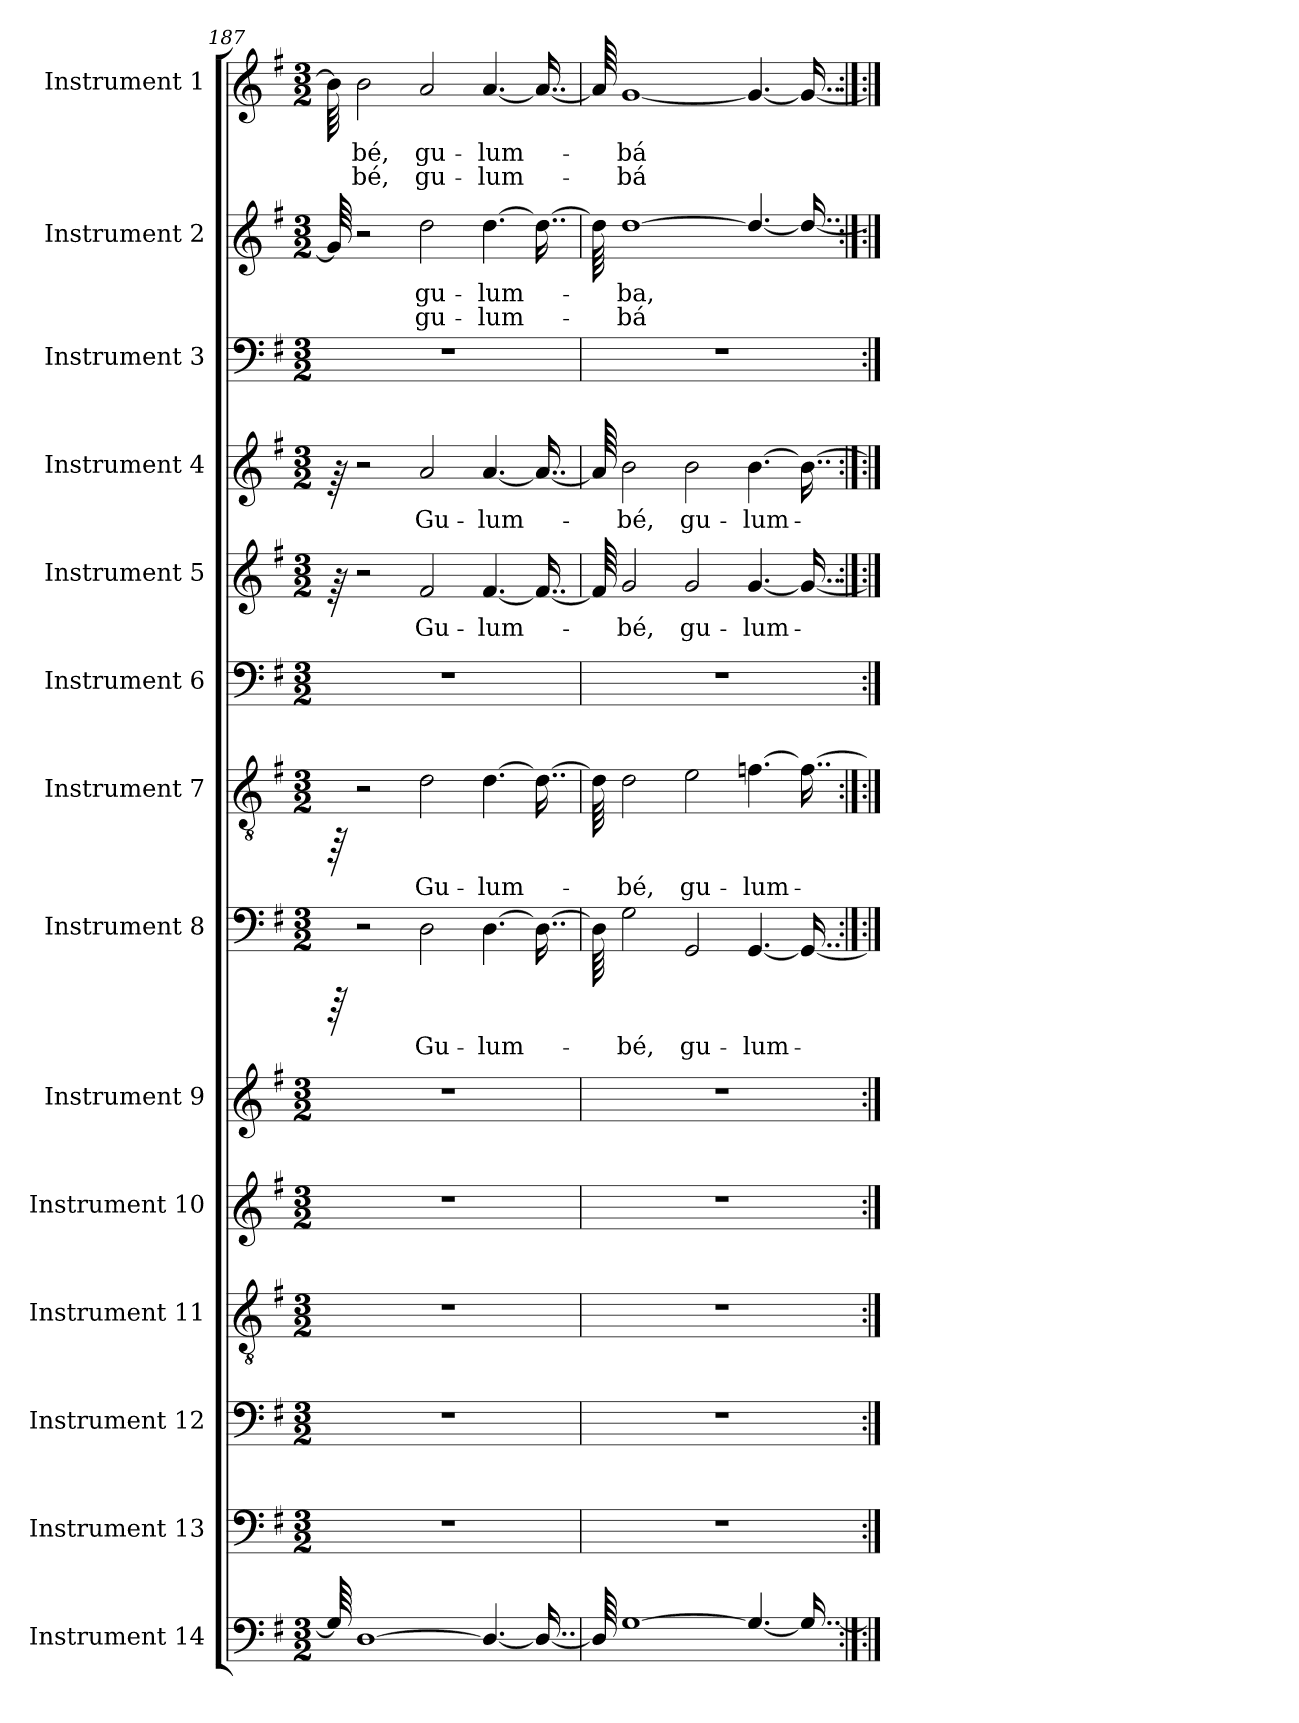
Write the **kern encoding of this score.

**kern	**kern	**kern	**kern	**kern	**kern	**kern	**text	**kern	**text	**kern	**kern	**text	**kern	**text	**kern	**kern	**text	**text	**kern	**text	**text
*part14	*part13	*part12	*part11	*part10	*part9	*part8	*part8	*part7	*part7	*part6	*part5	*part5	*part4	*part4	*part3	*part2	*part2	*part2	*part1	*part1	*part1
*staff14	*staff13	*staff12	*staff11	*staff10	*staff9	*staff8	*staff8	*staff7	*staff7	*staff6	*staff5	*staff5	*staff4	*staff4	*staff3	*staff2	*staff2	*staff2	*staff1	*staff1	*staff1
*I"Instrument 14	*I"Instrument 13	*I"Instrument 12	*I"Instrument 11	*I"Instrument 10	*I"Instrument 9	*I"Instrument 8	*	*I"Instrument 7	*	*I"Instrument 6	*I"Instrument 5	*	*I"Instrument 4	*	*I"Instrument 3	*I"Instrument 2	*	*	*I"Instrument 1	*	*
*clefF4	*clefF4	*clefF4	*clefGv2	*clefG2	*clefG2	*clefF4	*	*clefGv2	*	*clefF4	*clefG2	*	*clefG2	*	*clefF4	*clefG2	*	*	*clefG2	*	*
*k[f#]	*k[f#]	*k[f#]	*k[f#]	*k[f#]	*k[f#]	*k[f#]	*	*k[f#]	*	*k[f#]	*k[f#]	*	*k[f#]	*	*k[f#]	*k[f#]	*	*	*k[f#]	*	*
*G:	*G:	*G:	*G:	*G:	*G:	*G:	*	*G:	*	*G:	*G:	*	*G:	*	*G:	*G:	*	*	*G:	*	*
*M3/2	*M3/2	*M3/2	*M3/2	*M3/2	*M3/2	*M3/2	*	*M3/2	*	*M3/2	*M3/2	*	*M3/2	*	*M3/2	*M3/2	*	*	*M3/2	*	*
=187	=187	=187	=187	=187	=187	=187	=187	=187	=187	=187	=187	=187	=187	=187	=187	=187	=187	=187	=187	=187	=187
64G/]	1.r	1.r	1.r	1.r	1.r	64rCCC	.	64rFF	.	1.r	64rf	.	64rf	.	1.r	64g/]	.	.	64b\]	.	.
!	!	!	!	!	!	!	!	!	!	!	!	!	!	!	!	!	!	!	!	!LO:LY:b:cj	!LO:LY:b:cj
[<1D	.	.	.	.	.	2r	.	2r	.	.	2r	.	2r	.	.	2r	.	.	2b\	-bé,	bé,
!	!	!	!	!	!	!	!LO:LY:b:rj	!	!LO:LY:b:rj	!	!	!LO:LY:b:rj	!	!LO:LY:b:rj	!	!	!LO:LY:b:rj	!LO:LY:b:rj	!	!LO:LY:b:cj	!LO:LY:b:cj
.	.	.	.	.	.	2D\	Gu-	2d\	Gu-	.	2f#/	Gu-	2a/	Gu-	.	2dd\	gu-	-gu-	2a/	gu-	-gu-
!	!	!	!	!	!	!	!LO:LY:b:rj	!	!LO:LY:b:rj	!	!	!LO:LY:b:rj	!	!LO:LY:b:rj	!	!	!LO:LY:b:rj	!LO:LY:b:rj	!	!LO:LY:b:cj	!LO:LY:b:cj
4.D/_<	.	.	.	.	.	[>4.D\	-lum-	[>4.d\	-lum-	.	[<4.f#/	-lum-	[<4.a/	-lum-	.	[>4.dd\	-lum-	-lum-	[<4.a/	-lum-	-lum-
16..D/_<	.	.	.	.	.	16..D\_>	.	16..d\_>	.	.	16..f#/_<	.	16..a/_<	.	.	16..dd\_>	.	.	16..a/_<	.	.
=188	=188	=188	=188	=188	=188	=188	=188	=188	=188	=188	=188	=188	=188	=188	=188	=188	=188	=188	=188	=188	=188
64D/]	1.r	1.r	1.r	1.r	1.r	64D\]	.	64d\]	.	1.r	64f#/]	.	64a/]	.	1.r	64dd\]	.	.	64a/]	.	.
!	!	!	!	!	!	!	!LO:LY:b:rj	!	!LO:LY:b:rj	!	!	!LO:LY:b:rj	!	!LO:LY:b:rj	!	!	!LO:LY:b:rj	!LO:LY:b:rj	!	!LO:LY:b:cj	!LO:LY:b:cj
[<1G	.	.	.	.	.	2G\	-bé,	2d\	-bé,	.	2g/	-bé,	2b\	-bé,	.	[<1dd	-ba,	bá	[<1g	-bá	bá
!	!	!	!	!	!	!	!LO:LY:b:rj	!	!LO:LY:b:rj	!	!	!LO:LY:b:rj	!	!LO:LY:b:rj	!	!	!	!	!	!	!
.	.	.	.	.	.	2GG/	gu-	2e\	gu-	.	2g/	gu-	2b\	gu-	.	.	.	.	.	.	.
!	!	!	!	!	!	!	!LO:LY:b:rj	!	!LO:LY:b:rj	!	!	!LO:LY:b:rj	!	!LO:LY:b:rj	!	!	!	!	!	!	!
4.G/_<	.	.	.	.	.	[<4.GG/	-lum-	[>4.fn\	-lum-	.	[<4.g/	-lum-	[>4.b\	-lum-	.	4.dd/_<	.	.	4.g/_<	.	.
16..G/_<	.	.	.	.	.	16..GG/_<	.	16..f\_>	.	.	16..g/_<	.	16..b\_>	.	.	16..dd/_<	.	.	16..g/_<	.	.
=:|!	=	=	=	=	=	=:|!	=:|!	=:|!	=:|!	=	=:|!	=:|!	=:|!	=:|!	=	=:|!	=:|!	=:|!	=:|!	=:|!	=:|!
*-	*-	*-	*-	*-	*-	*-	*-	*-	*-	*-	*-	*-	*-	*-	*-	*-	*-	*-	*-	*-	*-
